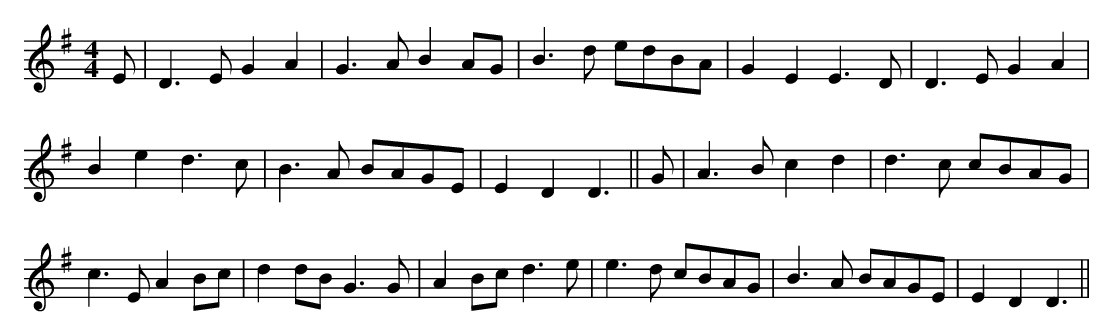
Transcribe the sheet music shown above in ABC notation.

X:1
M:4/4
K:G
E|D3E G2A2|G3A B2AG|B3d edBA|G2E2 E3D|D3E G2A2|
B2e2 d3c|B3A BAGE|E2D2 D3||G|A3B c2d2|d3c cBAG|
c3E A2Bc|d2dB G3G|A2Bc d3e|e3d cBAG|B3A BAGE|E2D2 D3||
